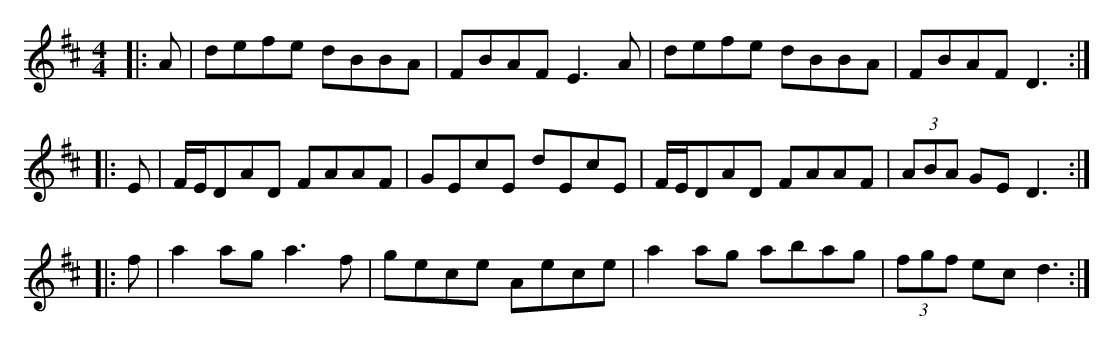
X:1
M:4/4
K:D
|:A|defe dBBA|FBAF E3A|defe dBBA|FBAF D3:|
|:E|F/E/DAD FAAF|GEcE dEcE|F/E/DAD FAAF|(3ABA GE D3:|
|:f|a2ag a3f|gece Aece|a2ag abag|(3fgf ecd3:|
